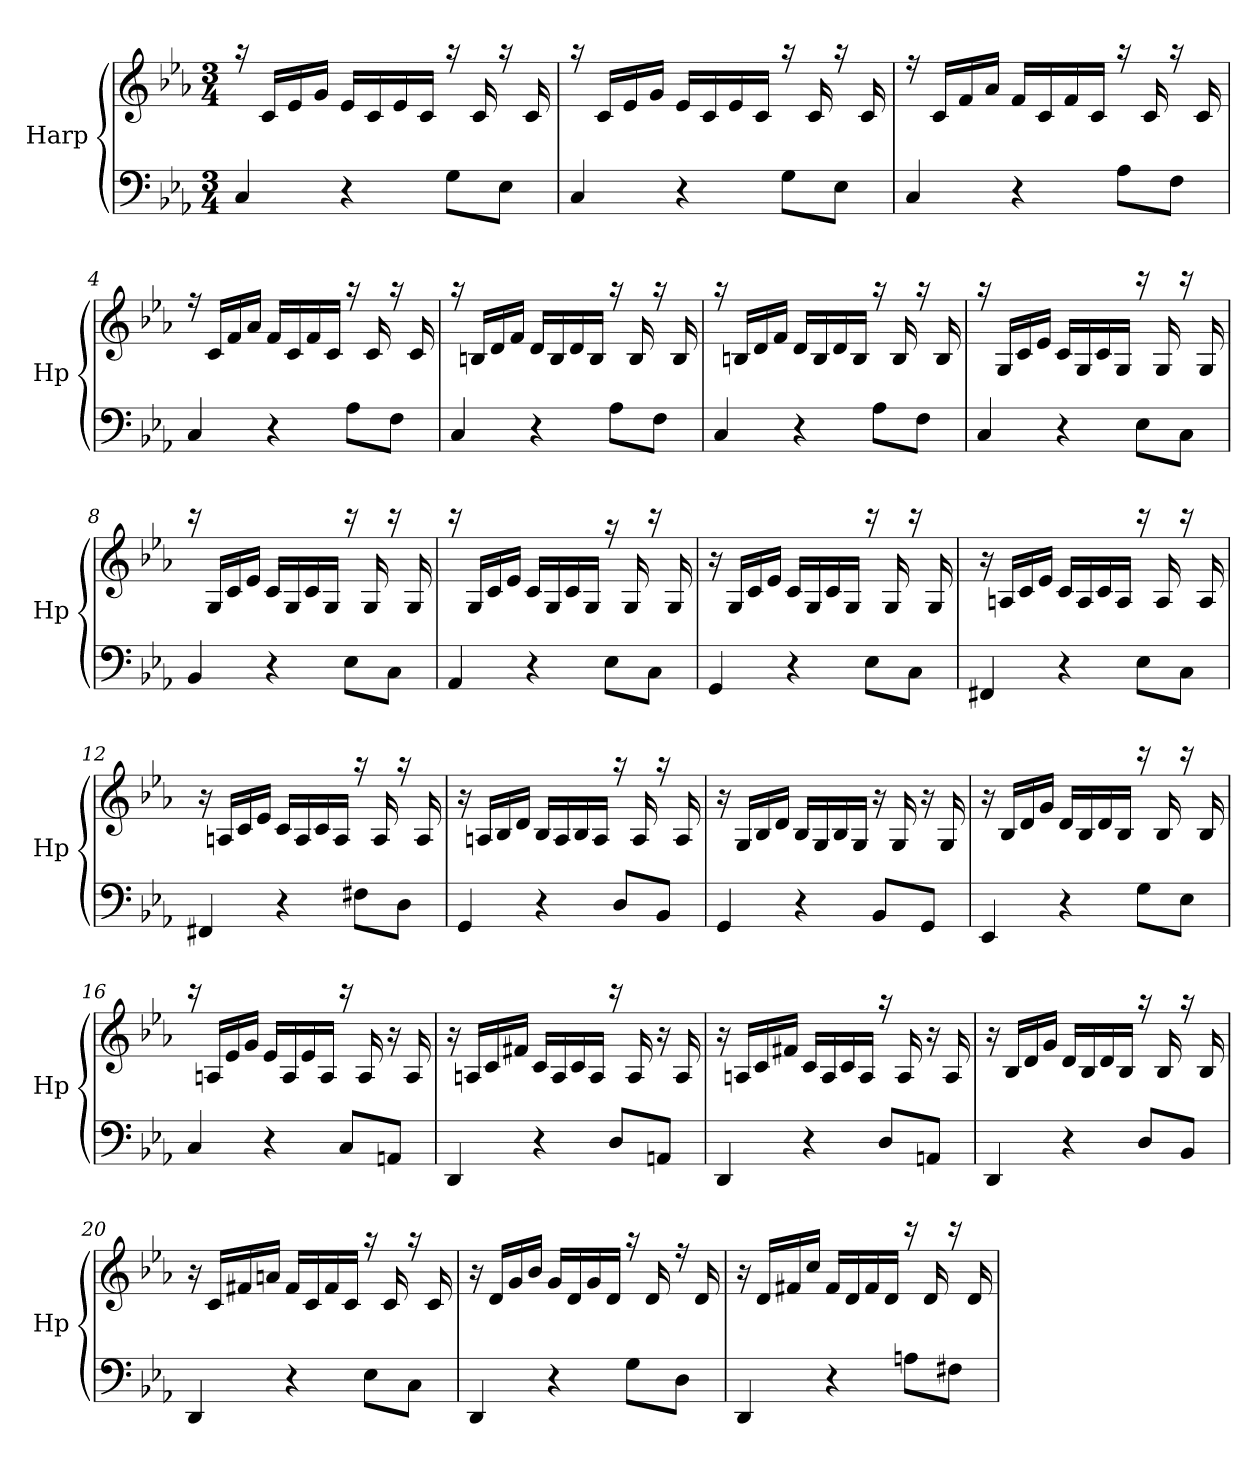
**kern	**kern
*part1	*part1
*staff2	*staff1
*I"Harp	*
*I'Hp	*
*clefF4	*clefG2
*k[b-e-a-]	*k[b-e-a-]
*M3/4	*M3/4
=1	=1
4C/	16raa
.	16c/LL
.	16e-/
.	16g/JJ
4r	16e-/LL
.	16c/
.	16e-/
.	16c/JJ
8G\L	16raa
.	16c/
8E-\J	16raa
.	16c/
=2	=2
4C/	16raa
.	16c/LL
.	16e-/
.	16g/JJ
4r	16e-/LL
.	16c/
.	16e-/
.	16c/JJ
8G\L	16raa
.	16c/
8E-\J	16raa
.	16c/
=3	=3
4C/	16rff
.	16c/LL
.	16f/
.	16a-/JJ
4r	16f/LL
.	16c/
.	16f/
.	16c/JJ
8A-\L	16raa
.	16c/
8F\J	16raa
.	16c/
!!LO:LB:g=z
=4	=4
4C/	16rff
.	16c/LL
.	16f/
.	16a-/JJ
4r	16f/LL
.	16c/
.	16f/
.	16c/JJ
8A-\L	16raa
.	16c/
8F\J	16raa
.	16c/
=5	=5
4C/	16raa
.	16Bn/LL
.	16d/
.	16f/JJ
4r	16d/LL
.	16B/
.	16d/
.	16B/JJ
8A-\L	16raa
.	16B/
8F\J	16raa
.	16B/
=6	=6
4C/	16raa
.	16Bn/LL
.	16d/
.	16f/JJ
4r	16d/LL
.	16B/
.	16d/
.	16B/JJ
8A-\L	16raa
.	16B/
8F\J	16raa
.	16B/
!!LO:LB:g=z
=7	=7
4C/	16raa
.	16G/LL
.	16c/
.	16e-/JJ
4r	16c/LL
.	16G/
.	16c/
.	16G/JJ
8E-\L	16rccc
.	16G/
8C\J	16rccc
.	16G/
=8	=8
4BB-/	16rccc
.	16G/LL
.	16c/
.	16e-/JJ
4r	16c/LL
.	16G/
.	16c/
.	16G/JJ
8E-\L	16rccc
.	16G/
8C\J	16rccc
.	16G/
=9	=9
4AA-/	16rccc
.	16G/LL
.	16c/
.	16e-/JJ
4r	16c/LL
.	16G/
.	16c/
.	16G/JJ
8E-\L	16raa
.	16G/
8C\J	16rccc
.	16G/
!!LO:LB:g=z
=10	=10
4GG/	16r
.	16G/LL
.	16c/
.	16e-/JJ
4r	16c/LL
.	16G/
.	16c/
.	16G/JJ
8E-\L	16rccc
.	16G/
8C\J	16rccc
.	16G/
=11	=11
4FF#X/	16r
.	16An/LL
.	16c/
.	16e-/JJ
4r	16c/LL
.	16A/
.	16c/
.	16A/JJ
8E-\L	16rccc
.	16A/
8C\J	16rccc
.	16A/
=12	=12
4FF#X/	16r
.	16An/LL
.	16c/
.	16e-/JJ
4r	16c/LL
.	16A/
.	16c/
.	16A/JJ
8F#X\L	16raa
.	16A/
8D\J	16raa
.	16A/
!!LO:LB:g=z
=13	=13
4GG/	16r
.	16An/LL
.	16B-/
.	16d/JJ
4r	16B-/LL
.	16A/
.	16B-/
.	16A/JJ
8D/L	16raa
.	16A/
8BB-/J	16raa
.	16A/
=14	=14
4GG/	16r
.	16G/LL
.	16B-/
.	16d/JJ
4r	16B-/LL
.	16G/
.	16B-/
.	16G/JJ
8BB-/L	16r
.	16G/
8GG/J	16r
.	16G/
=15	=15
4EE-/	16r
.	16B-/LL
.	16d/
.	16g/JJ
4r	16d/LL
.	16B-/
.	16d/
.	16B-/JJ
8G\L	16rccc
.	16B-/
8E-\J	16rccc
.	16B-/
!!LO:PB:g=z
=16	=16
4C/	16rccc
.	16An/LL
.	16e-/
.	16g/JJ
4r	16e-/LL
.	16A/
.	16e-/
.	16A/JJ
8C/L	16rccc
.	16A/
8AAn/J	16r
.	16A/
=17	=17
4DD/	16r
.	16An/LL
.	16c/
.	16f#X/JJ
4r	16c/LL
.	16A/
.	16c/
.	16A/JJ
8D/L	16rccc
.	16A/
8AAn/J	16r
.	16A/
=18	=18
4DD/	16r
.	16An/LL
.	16c/
.	16f#X/JJ
4r	16c/LL
.	16A/
.	16c/
.	16A/JJ
8D/L	16raa
.	16A/
8AAn/J	16r
.	16A/
!!LO:LB:g=z
=19	=19
4DD/	16r
.	16B-/LL
.	16d/
.	16g/JJ
4r	16d/LL
.	16B-/
.	16d/
.	16B-/JJ
8D/L	16raa
.	16B-/
8BB-/J	16raa
.	16B-/
=20	=20
4DD/	16r
.	16c/LL
.	16f#X/
.	16an/JJ
4r	16f#/LL
.	16c/
.	16f#/
.	16c/JJ
8E-\L	16raa
.	16c/
8C\J	16raa
.	16c/
=21	=21
4DD/	16r
.	16d/LL
.	16g/
.	16b-/JJ
4r	16g/LL
.	16d/
.	16g/
.	16d/JJ
8G\L	16raa
.	16d/
8D\J	16rff
.	16d/
!!LO:LB:g=z
=22	=22
4DD/	16r
.	16d/LL
.	16f#X/
.	16cc/JJ
4r	16f#/LL
.	16d/
.	16f#/
.	16d/JJ
8An\L	16rccc
.	16d/
8F#X\J	16rccc
.	16d/
=	=
*-	*-
